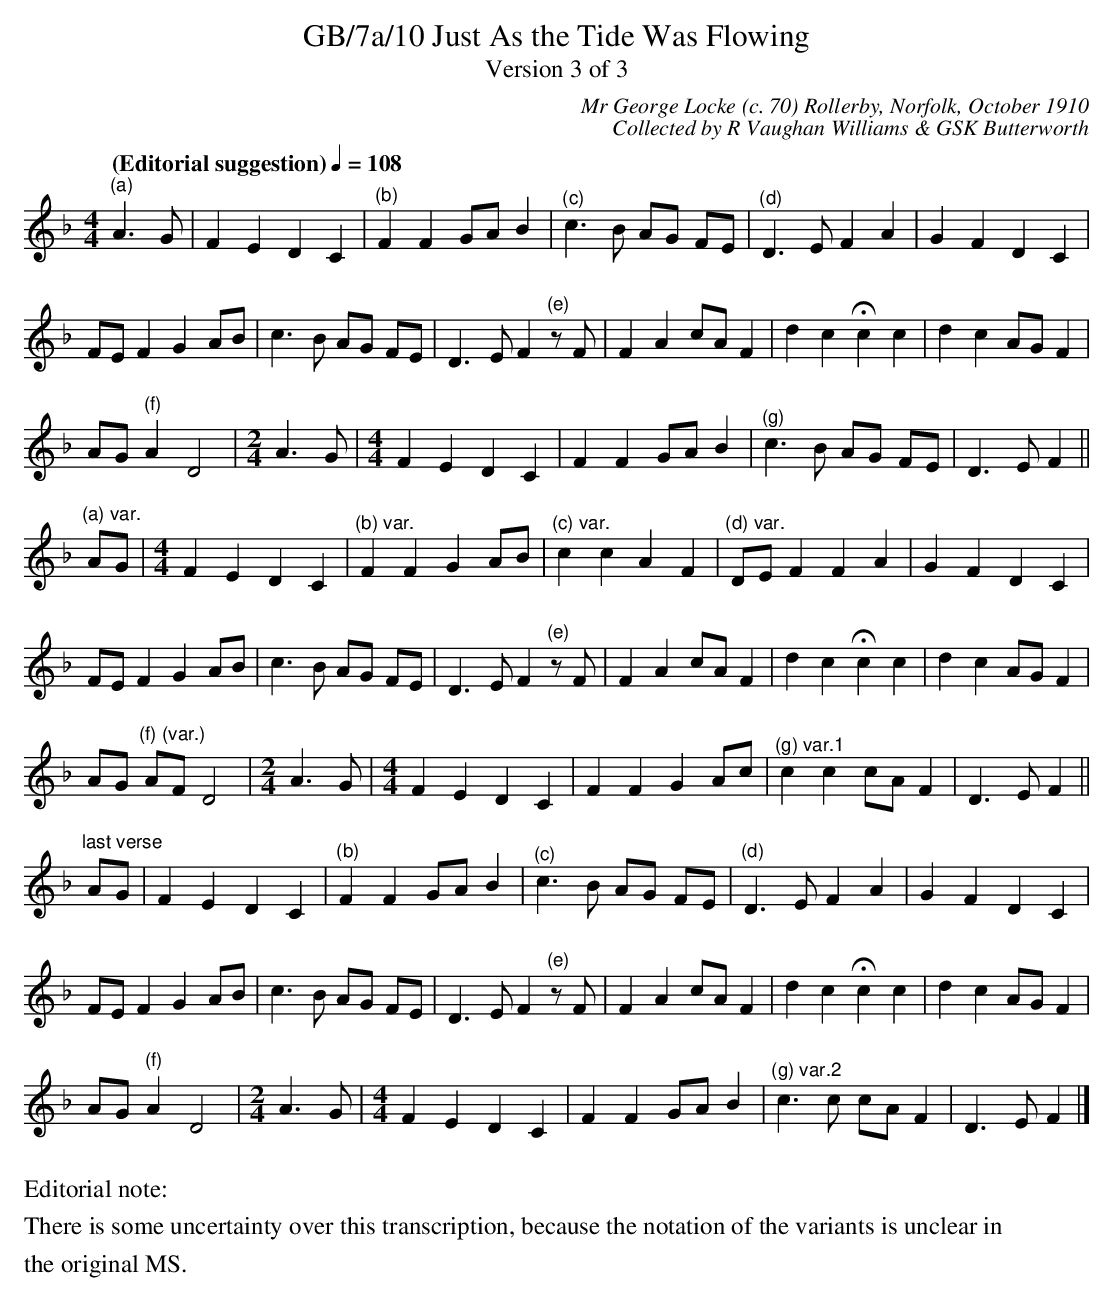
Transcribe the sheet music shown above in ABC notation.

X:1
T:GB/7a/10 Just As the Tide Was Flowing
T:Version 3 of 3
C:Mr George Locke (c. 70) Rollerby, Norfolk, October 1910
C: Collected by R Vaughan Williams & GSK Butterworth
L:1/8
Q:"(Editorial suggestion)" 1/4=108
M:4/4
K:F
"^(a)" A3 G |F2 E2 D2 C2 |"^(b)" F2 F2 GA B2 |"^(c)" c3 B AG FE |"^(d)" D3 E F2 A2 | G2 F2 D2 C2 |
FE F2 G2 AB | c3 B AG FE | D3 E F2"^(e)" z F | F2 A2 cA F2 | d2 c2 Hc2 c2 | d2 c2 AG F2 |
AG"^(f)" A2 D4 |[M:2/4] A3 G |[M:4/4] F2 E2 D2 C2 | F2 F2 GA B2 | "^(g)"c3 B AG FE | D3 E F2 ||
"^(a) var." AG |[M:4/4] F2 E2 D2 C2 |"^(b) var." F2 F2 G2 AB | "^(c) var." c2 c2 A2 F2 |\
"^(d) var." DE F2 F2 A2 | G2 F2 D2 C2 |
FE F2 G2 AB | c3 B AG FE | D3 E F2"^(e)" z F | F2 A2 cA F2 | d2 c2 Hc2 c2 | d2 c2 AG F2 |
AG"^(f) (var.)" AF D4 |[M:2/4] A3 G |[M:4/4] F2 E2 D2 C2 | F2 F2 G2 Ac 22 | "^(g) var.1"c2 c2 cA F2 | D3 E F2 ||
"^last verse" AG |F2 E2 D2 C2 |"^(b)" F2 F2 GA B2 |"^(c)" c3 B AG FE |"^(d)" D3 E F2 A2 | G2 F2 D2 C2 |
FE F2 G2 AB | c3 B AG FE | D3 E F2"^(e)" z F | F2 A2 cA F2 | d2 c2 Hc2 c2 | d2 c2 AG F2 |
AG"^(f)" A2 D4 |[M:2/4] A3 G |[M:4/4] F2 E2 D2 C2 | F2 F2 GA B2 | "^(g) var.2"c3 c cA F2 | D3 E F2 |]
